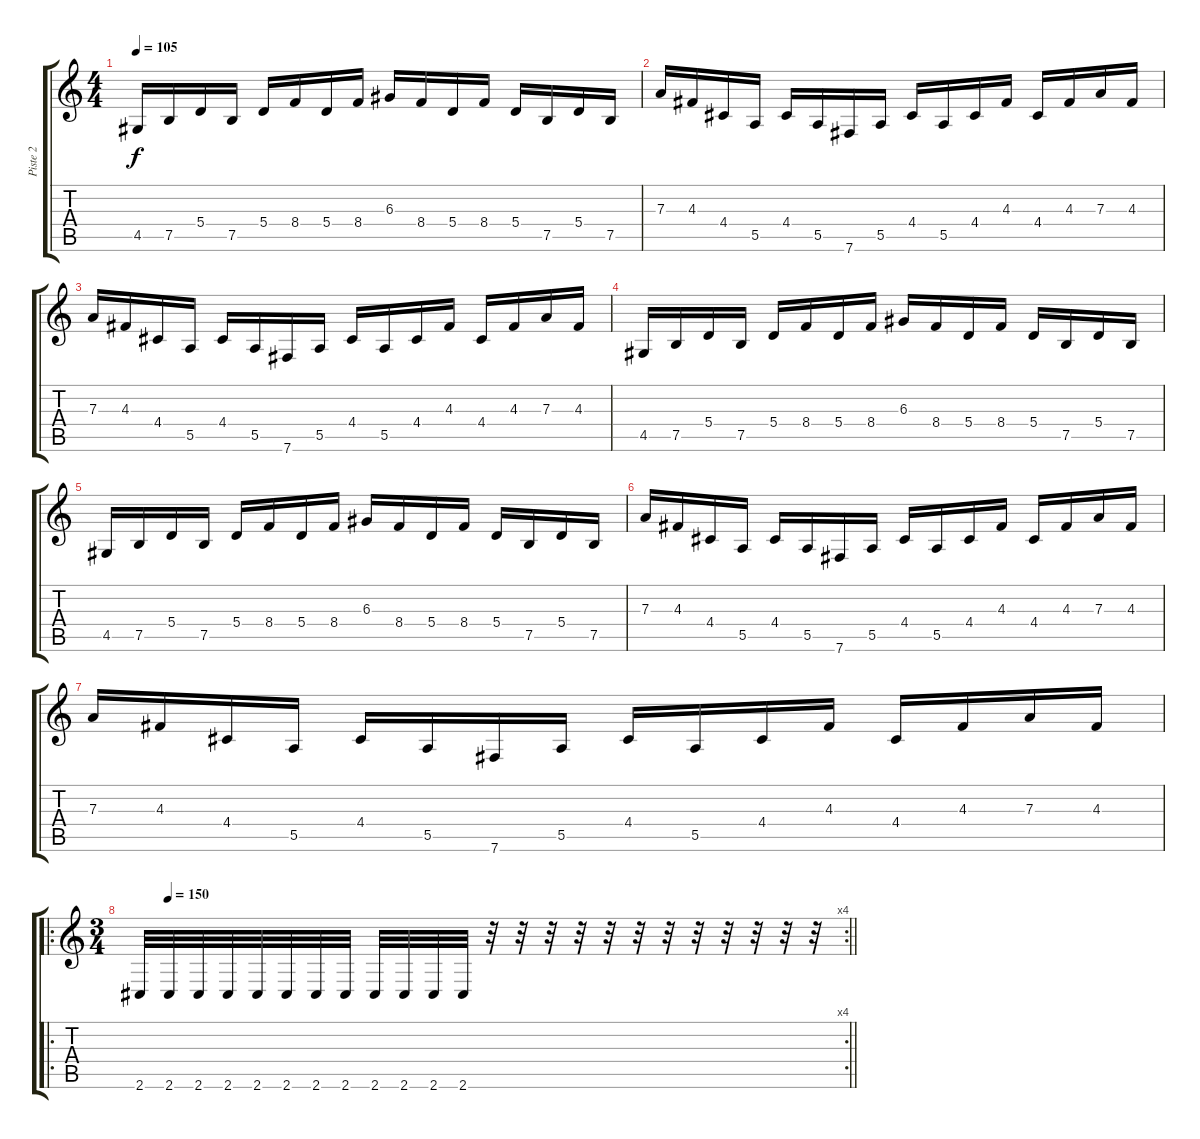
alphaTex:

\track ("Piste 2" "Piste 2") {instrument distortionguitar}
\staff {score tabs}
\tuning (B3 Gb3 D3 A2 E2 B1) {hide}
\ts (4 4)
\tempo 105
\clef g2
\ks c
4.5.16{dy f} 7.5.16 5.4.16 7.5.16 5.4.16 8.4.16 5.4.16 8.4.16 6.3.16 8.4.16 5.4.16 8.4.16 5.4.16 7.5.16 5.4.16 7.5.16 |
7.3.16 4.3.16 4.4.16 5.5.16 4.4.16 5.5.16 7.6.16 5.5.16 4.4.16 5.5.16 4.4.16 4.3.16 4.4.16 4.3.16 7.3.16 4.3.16 |
7.3.16 4.3.16 4.4.16 5.5.16 4.4.16 5.5.16 7.6.16 5.5.16 4.4.16 5.5.16 4.4.16 4.3.16 4.4.16 4.3.16 7.3.16 4.3.16 |
4.5.16 7.5.16 5.4.16 7.5.16 5.4.16 8.4.16 5.4.16 8.4.16 6.3.16 8.4.16 5.4.16 8.4.16 5.4.16 7.5.16 5.4.16 7.5.16 |
4.5.16 7.5.16 5.4.16 7.5.16 5.4.16 8.4.16 5.4.16 8.4.16 6.3.16 8.4.16 5.4.16 8.4.16 5.4.16 7.5.16 5.4.16 7.5.16 |
7.3.16 4.3.16 4.4.16 5.5.16 4.4.16 5.5.16 7.6.16 5.5.16 4.4.16 5.5.16 4.4.16 4.3.16 4.4.16 4.3.16 7.3.16 4.3.16 |
7.3.16 4.3.16 4.4.16 5.5.16 4.4.16 5.5.16 7.6.16 5.5.16 4.4.16 5.5.16 4.4.16 4.3.16 4.4.16 4.3.16 7.3.16 4.3.16 |
\ro
\rc 4
\ts (3 4)
\tempo (150 0.041666666666666664)
\barLineRight lightlight
2.6.32 2.6.32 2.6.32 2.6.32 2.6.32 2.6.32 2.6.32 2.6.32 2.6.32 2.6.32 2.6.32 2.6.32 r.32 r.32 r.32 r.32 r.32 r.32 r.32 r.32 r.32 r.32 r.32 r.32
